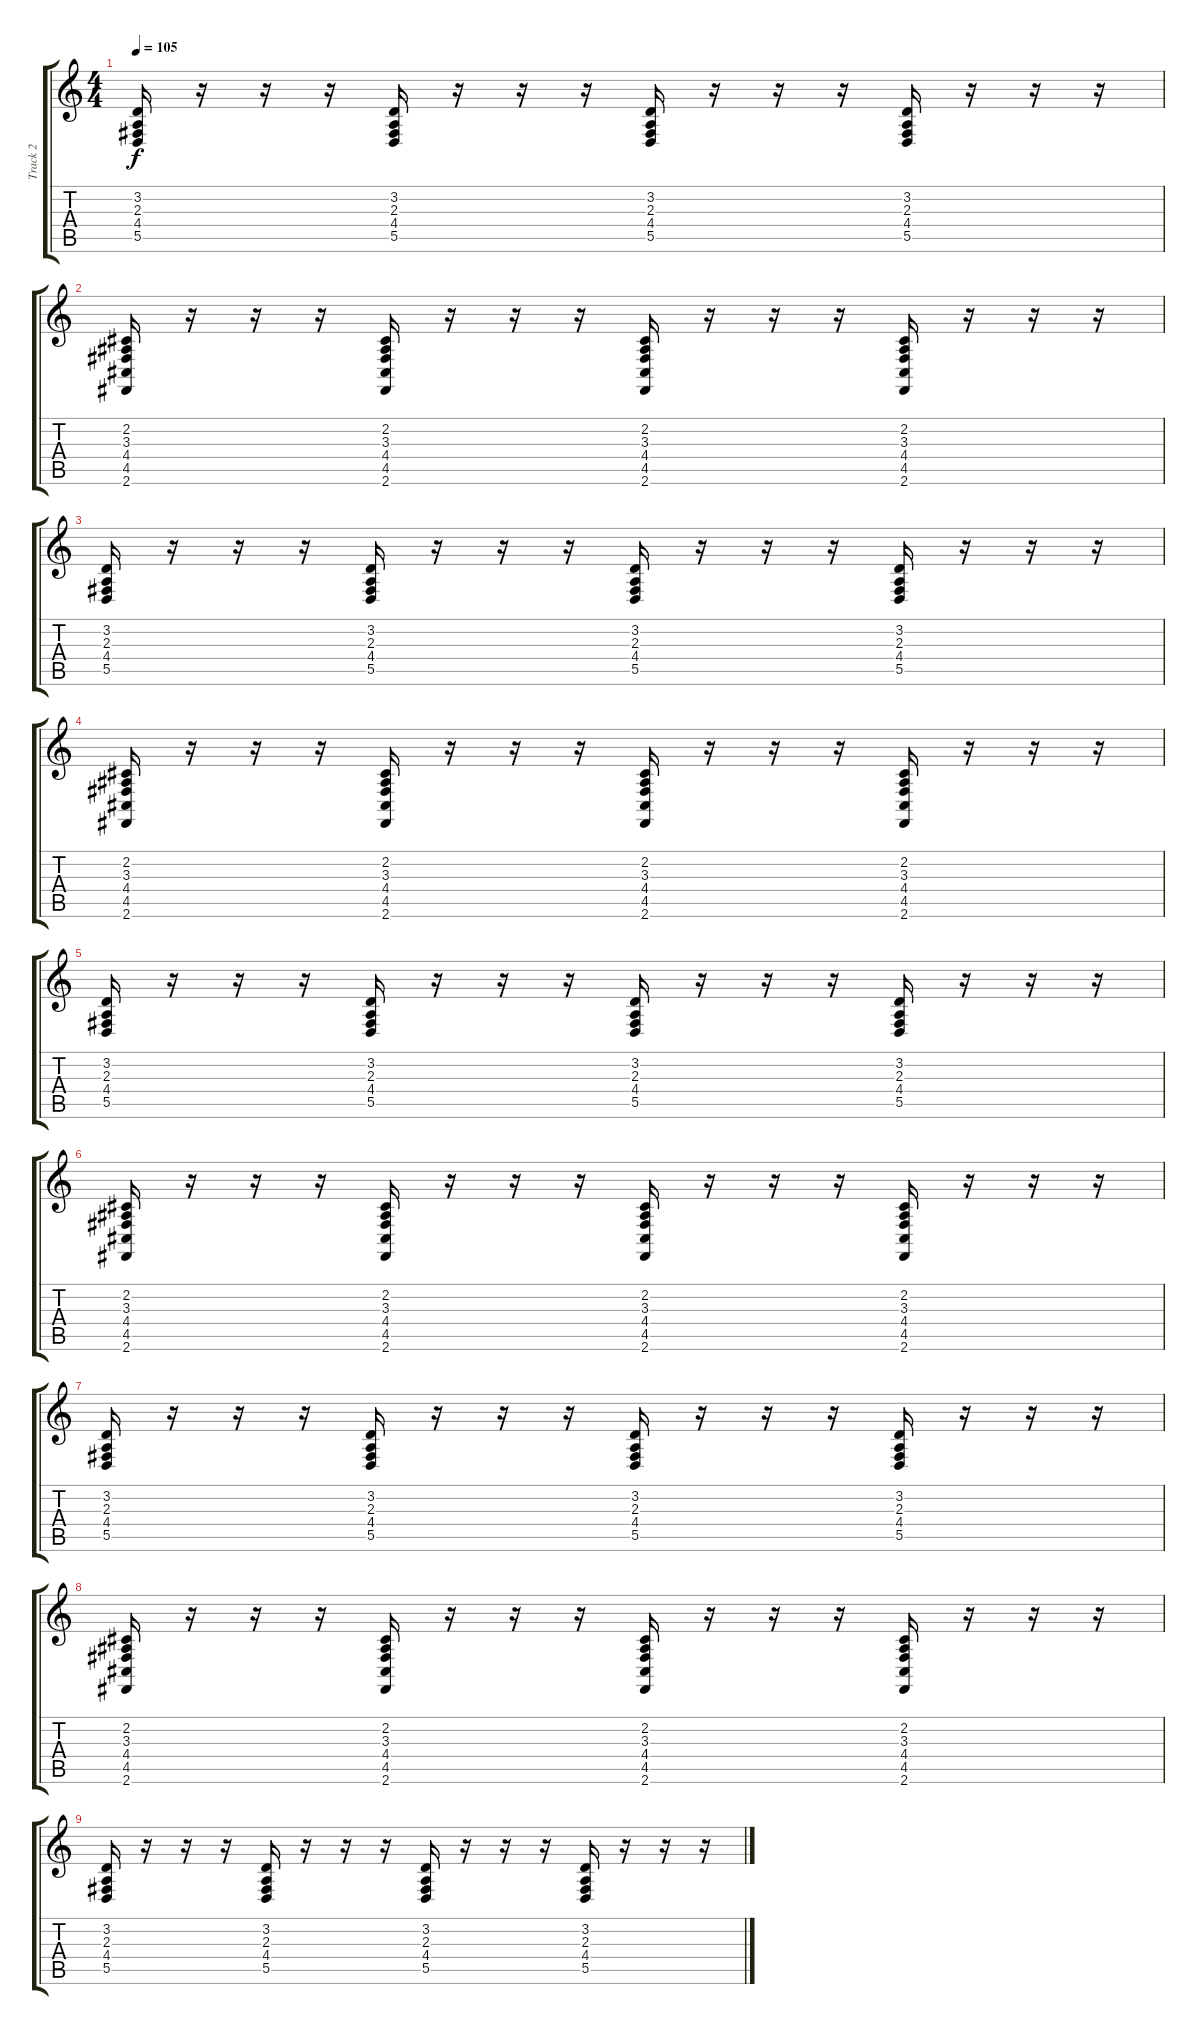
\track ("Track 2" "Track 2") {instrument rockorgan}
\staff {score tabs}
\tuning (E4 B3 G3 D3 A2 E2) {hide}
\ts (4 4)
\tempo 105
\clef g2
\ks c
(3.2 2.3 4.4 5.5).16{dy f} r.16 r.16 r.16 (3.2 2.3 4.4 5.5).16 r.16 r.16 r.16 (3.2 2.3 4.4 5.5).16 r.16 r.16 r.16 (3.2 2.3 4.4 5.5).16 r.16 r.16 r.16 |
(2.2 3.3 4.4 4.5 2.6).16 r.16 r.16 r.16 (2.2 3.3 4.4 4.5 2.6).16 r.16 r.16 r.16 (2.2 3.3 4.4 4.5 2.6).16 r.16 r.16 r.16 (2.2 3.3 4.4 4.5 2.6).16 r.16 r.16 r.16 |
(3.2 2.3 4.4 5.5).16 r.16 r.16 r.16 (3.2 2.3 4.4 5.5).16 r.16 r.16 r.16 (3.2 2.3 4.4 5.5).16 r.16 r.16 r.16 (3.2 2.3 4.4 5.5).16 r.16 r.16 r.16 |
(2.2 3.3 4.4 4.5 2.6).16 r.16 r.16 r.16 (2.2 3.3 4.4 4.5 2.6).16 r.16 r.16 r.16 (2.2 3.3 4.4 4.5 2.6).16 r.16 r.16 r.16 (2.2 3.3 4.4 4.5 2.6).16 r.16 r.16 r.16 |
(3.2 2.3 4.4 5.5).16 r.16 r.16 r.16 (3.2 2.3 4.4 5.5).16 r.16 r.16 r.16 (3.2 2.3 4.4 5.5).16 r.16 r.16 r.16 (3.2 2.3 4.4 5.5).16 r.16 r.16 r.16 |
(2.2 3.3 4.4 4.5 2.6).16 r.16 r.16 r.16 (2.2 3.3 4.4 4.5 2.6).16 r.16 r.16 r.16 (2.2 3.3 4.4 4.5 2.6).16 r.16 r.16 r.16 (2.2 3.3 4.4 4.5 2.6).16 r.16 r.16 r.16 |
(3.2 2.3 4.4 5.5).16 r.16 r.16 r.16 (3.2 2.3 4.4 5.5).16 r.16 r.16 r.16 (3.2 2.3 4.4 5.5).16 r.16 r.16 r.16 (3.2 2.3 4.4 5.5).16 r.16 r.16 r.16 |
(2.2 3.3 4.4 4.5 2.6).16 r.16 r.16 r.16 (2.2 3.3 4.4 4.5 2.6).16 r.16 r.16 r.16 (2.2 3.3 4.4 4.5 2.6).16 r.16 r.16 r.16 (2.2 3.3 4.4 4.5 2.6).16 r.16 r.16 r.16 |
(3.2 2.3 4.4 5.5).16 r.16 r.16 r.16 (3.2 2.3 4.4 5.5).16 r.16 r.16 r.16 (3.2 2.3 4.4 5.5).16 r.16 r.16 r.16 (3.2 2.3 4.4 5.5).16 r.16 r.16 r.16
